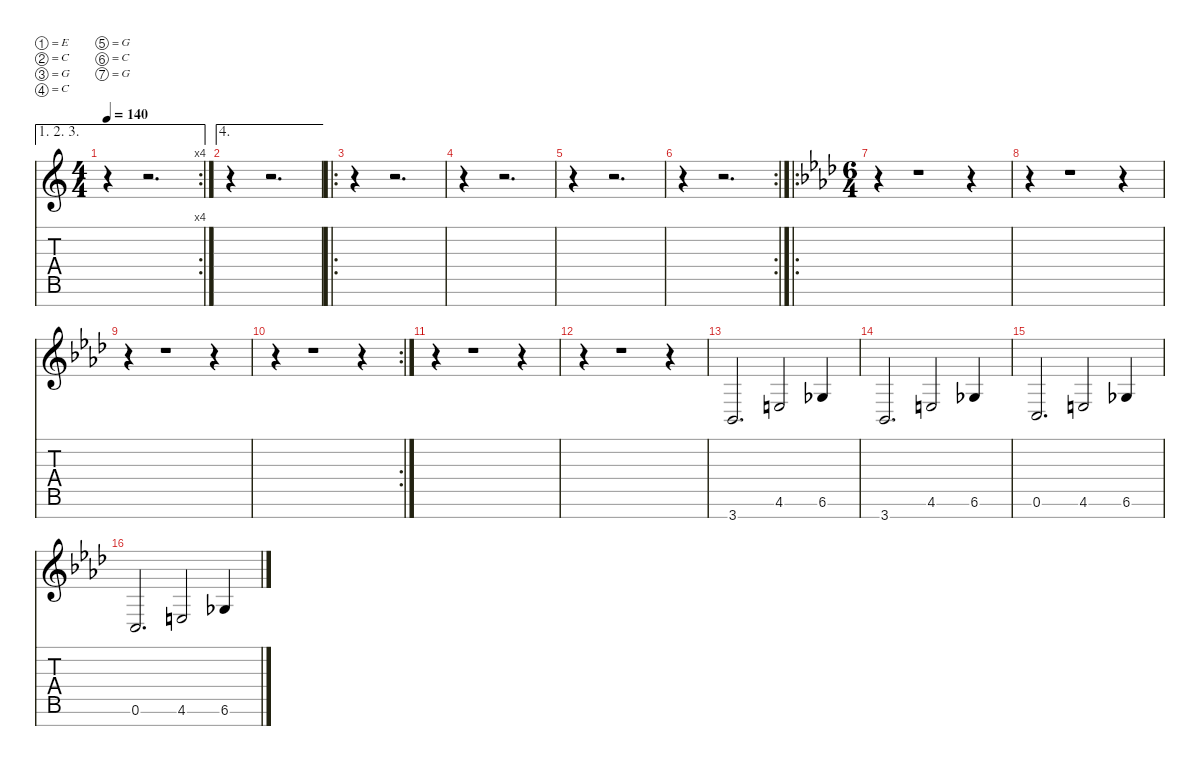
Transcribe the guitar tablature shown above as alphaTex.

\defaultSystemsLayout 4
\hideDynamics
\bracketExtendMode nobrackets
\singleTrackTrackNamePolicy hidden
\multiTrackTrackNamePolicy hidden
\firstSystemTrackNameMode fullname
\firstSystemTrackNameOrientation horizontal
\otherSystemsTrackNameOrientation horizontal
\track ("Guitar 1 - 7 string" "dist.guit.") {instrument distortionguitar}
\staff {score tabs}
\tuning (E4 C4 G3 C3 G2 C2 G1)
\ae (1 2 3)
\rc 4
\ts (4 4)
\tempo 140
\clef g2
\ks c
r.4{dy f beam Down} r.2{d beam Down} |
\ae 4
r.4{beam Down} r.2{d beam Down} |
\ro
r.4{beam Down} r.2{d beam Down} |
r.4{beam Down} r.2{d beam Down} |
r.4{beam Down} r.2{d beam Down} |
\rc 2
r.4{beam Down} r.2{d beam Down} |
\ro
\ts (6 4)
\beaming (8 6 6)
\ks ab
r.4{beam Down} r.1{beam Down} r.4{beam Down} |
r.4{beam Down} r.1{beam Down} r.4{beam Down} |
r.4{beam Down} r.1{beam Down} r.4{beam Down} |
\rc 2
r.4{beam Down} r.1{beam Down} r.4{beam Down} |
r.4{beam Down} r.1{beam Down} r.4{beam Down} |
r.4{beam Down} r.1{beam Down} r.4{beam Down} |
3.7{acc b}.2{d beam Up} 4.6{acc forcenatural}.2{beam Up} 6.6{acc b}.4{beam Up} |
3.7{acc b}.2{d beam Up} 4.6{acc forcenatural}.2{beam Up} 6.6{acc b}.4{beam Up} |
0.6{acc forcenatural}.2{d beam Up} 4.6{acc forcenatural}.2{beam Up} 6.6{acc b}.4{beam Up} |
0.6{acc forcenatural}.2{d beam Up} 4.6{acc forcenatural}.2{beam Up} 6.6{acc b}.4{beam Up}
